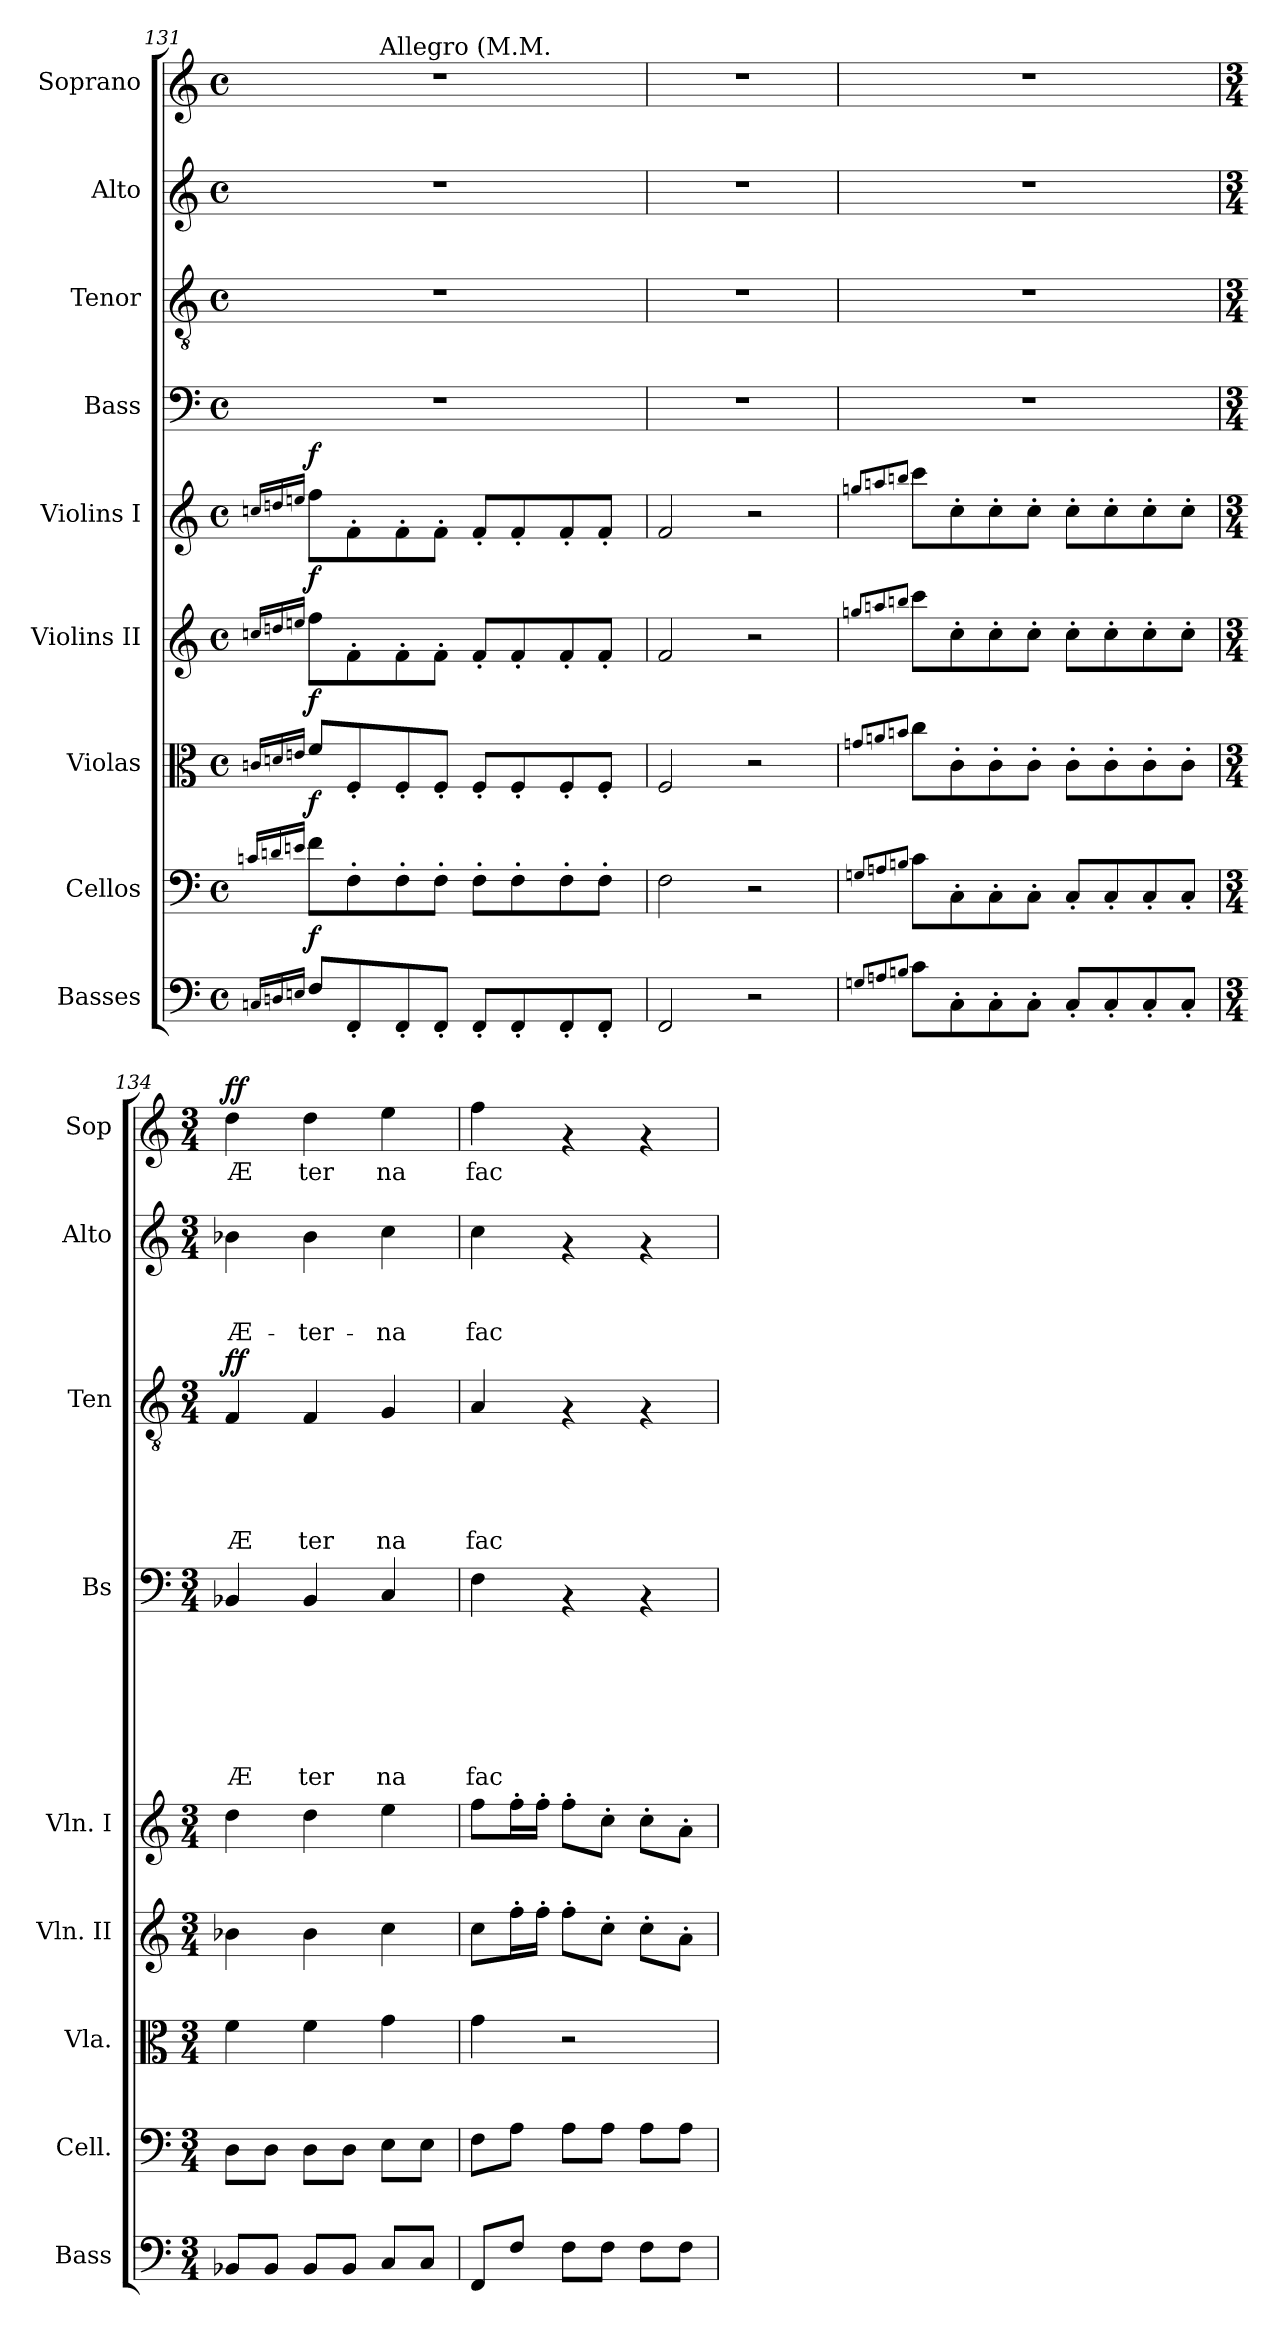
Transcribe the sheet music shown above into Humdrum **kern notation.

**kern	**dynam	**kern	**dynam	**kern	**dynam	**kern	**dynam	**kern	**dynam	**kern	**text	**text	**text	**text	**text	**text	**text	**kern	**text	**text	**text	**text	**text	**dynam	**kern	**text	**text	**text	**kern	**text	**dynam
*part9	*part9	*part8	*part8	*part7	*part7	*part6	*part6	*part5	*part5	*part4	*part4	*part4	*part4	*part4	*part4	*part4	*part4	*part3	*part3	*part3	*part3	*part3	*part3	*part3	*part2	*part2	*part2	*part2	*part1	*part1	*part1
*staff9	*staff9	*staff8	*staff8	*staff7	*staff7	*staff6	*staff6	*staff5	*staff5	*staff4	*staff4	*staff4	*staff4	*staff4	*staff4	*staff4	*staff4	*staff3	*staff3	*staff3	*staff3	*staff3	*staff3	*staff3	*staff2	*staff2	*staff2	*staff2	*staff1	*staff1	*staff1
*I"Basses	*	*I"Cellos	*	*I"Violas	*	*I"Violins II	*	*I"Violins I	*	*I"Bass	*	*	*	*	*	*	*	*I"Tenor	*	*	*	*	*	*	*I"Alto	*	*	*	*I"Soprano	*	*
*I'Bass	*	*I'Cell.	*	*I'Vla.	*	*I'Vln. II	*	*I'Vln. I	*	*I'Bs	*	*	*	*	*	*	*	*I'Ten	*	*	*	*	*	*	*I'Alto	*	*	*	*I'Sop	*	*
!!LO:PB:g=z
*clefF4	*	*clefF4	*	*clefC3	*	*clefG2	*	*clefG2	*	*clefF4	*	*	*	*	*	*	*	*clefGv2	*	*	*	*	*	*	*clefG2	*	*	*	*clefG2	*	*
*ITrd7c12	*	*	*	*	*	*	*	*	*	*	*	*	*	*	*	*	*	*	*	*	*	*	*	*	*	*	*	*	*	*	*
*k[]	*	*k[]	*	*k[]	*	*k[]	*	*k[]	*	*k[]	*	*	*	*	*	*	*	*k[]	*	*	*	*	*	*	*k[]	*	*	*	*k[]	*	*
*C:	*	*C:	*	*C:	*	*C:	*	*C:	*	*C:	*	*	*	*	*	*	*	*C:	*	*	*	*	*	*	*C:	*	*	*	*C:	*	*
*M4/4	*	*M4/4	*	*M4/4	*	*M4/4	*	*M4/4	*	*M4/4	*	*	*	*	*	*	*	*M4/4	*	*	*	*	*	*	*M4/4	*	*	*	*M4/4	*	*
*met(c)	*	*met(c)	*	*met(c)	*	*met(c)	*	*met(c)	*	*met(c)	*	*	*	*	*	*	*	*met(c)	*	*	*	*	*	*	*met(c)	*	*	*	*met(c)	*	*
=131	=131	=131	=131	=131	=131	=131	=131	=131	=131	=131	=131	=131	=131	=131	=131	=131	=131	=131	=131	=131	=131	=131	=131	=131	=131	=131	=131	=131	=131	=131	=131
16qCCn/LL	.	16qcn/LL	.	16qcn/LL	.	16qccn/LL	.	16qccn/LL	.	.	.	.	.	.	.	.	.	.	.	.	.	.	.	.	.	.	.	.	.	.	.
16qDDn/	.	16qdn/	.	16qdn/	.	16qddn/	.	16qddn/	.	.	.	.	.	.	.	.	.	.	.	.	.	.	.	.	.	.	.	.	.	.	.
16qEEn/JJ	.	16qen/JJ	.	16qen/JJ	.	16qeen/JJ	.	16qeen/JJ	.	.	.	.	.	.	.	.	.	.	.	.	.	.	.	.	.	.	.	.	.	.	.
!	!LO:DY:a	!	!LO:DY:a	!	!LO:DY:a	!	!LO:DY:a	!	!LO:DY:a	!	!	!	!	!	!	!	!	!	!	!	!	!	!	!	!	!	!	!	!	!	!
*	*	*	*	*	*	*	*	*	*	*	*	*	*	*	*	*	*	*	*	*	*	*	*	*	*	*	*	*	*^	*	*
8FF/L	f	8f\L	f	8f/L	f	8ff\L	f	8ff\L	f	1r	.	.	.	.	.	.	.	1r	.	.	.	.	.	.	1r	.	.	.	1r	8..ryy	.	.
8FFF'</	.	8F'>\	.	8F'</	.	8f'>\	.	8f'>\	.	.	.	.	.	.	.	.	.	.	.	.	.	.	.	.	.	.	.	.	.	.	.	.
!	!	!	!	!	!	!	!	!	!	!	!	!	!	!	!	!	!	!	!	!	!	!	!	!	!	!	!	!	!	!LO:TX:a:t=Allegro (M.M.	!	!
.	.	.	.	.	.	.	.	.	.	.	.	.	.	.	.	.	.	.	.	.	.	.	.	.	.	.	.	.	.	2ryy	.	.
8FFF'</	.	8F'>\	.	8F'</	.	8f'>\	.	8f'>\	.	.	.	.	.	.	.	.	.	.	.	.	.	.	.	.	.	.	.	.	.	.	.	.
8FFF'</J	.	8F'>\J	.	8F'</J	.	8f'>\J	.	8f'>\J	.	.	.	.	.	.	.	.	.	.	.	.	.	.	.	.	.	.	.	.	.	.	.	.
8FFF'</L	.	8F'>\L	.	8F'</L	.	8f'</L	.	8f'</L	.	.	.	.	.	.	.	.	.	.	.	.	.	.	.	.	.	.	.	.	.	.	.	.
8FFF'</	.	8F'>\	.	8F'</	.	8f'</	.	8f'</	.	.	.	.	.	.	.	.	.	.	.	.	.	.	.	.	.	.	.	.	.	.	.	.
.	.	.	.	.	.	.	.	.	.	.	.	.	.	.	.	.	.	.	.	.	.	.	.	.	.	.	.	.	.	4ryy	.	.
8FFF'</	.	8F'>\	.	8F'</	.	8f'</	.	8f'</	.	.	.	.	.	.	.	.	.	.	.	.	.	.	.	.	.	.	.	.	.	.	.	.
8FFF'</J	.	8F'>\J	.	8F'</J	.	8f'</J	.	8f'</J	.	.	.	.	.	.	.	.	.	.	.	.	.	.	.	.	.	.	.	.	.	.	.	.
.	.	.	.	.	.	.	.	.	.	.	.	.	.	.	.	.	.	.	.	.	.	.	.	.	.	.	.	.	.	32ryy	.	.
*	*	*	*	*	*	*	*	*	*	*	*	*	*	*	*	*	*	*	*	*	*	*	*	*	*	*	*	*	*v	*v	*	*
=132	=132	=132	=132	=132	=132	=132	=132	=132	=132	=132	=132	=132	=132	=132	=132	=132	=132	=132	=132	=132	=132	=132	=132	=132	=132	=132	=132	=132	=132	=132	=132
2FFF/	.	2F\	.	2F/	.	2f/	.	2f/	.	1r	.	.	.	.	.	.	.	1r	.	.	.	.	.	.	1r	.	.	.	1r	.	.
2r	.	2r	.	2r	.	2r	.	2r	.	.	.	.	.	.	.	.	.	.	.	.	.	.	.	.	.	.	.	.	.	.	.
=133	=133	=133	=133	=133	=133	=133	=133	=133	=133	=133	=133	=133	=133	=133	=133	=133	=133	=133	=133	=133	=133	=133	=133	=133	=133	=133	=133	=133	=133	=133	=133
8qGGn/L	.	8qGn/L	.	8qgn/L	.	8qggn/L	.	8qggn/L	.	.	.	.	.	.	.	.	.	.	.	.	.	.	.	.	.	.	.	.	.	.	.
8qAAn/	.	8qAn/	.	8qan/	.	8qaan/	.	8qaan/	.	.	.	.	.	.	.	.	.	.	.	.	.	.	.	.	.	.	.	.	.	.	.
8qBBn/J	.	8qBn/J	.	8qbn/J	.	8qbbn/J	.	8qbbn/J	.	.	.	.	.	.	.	.	.	.	.	.	.	.	.	.	.	.	.	.	.	.	.
8C\L	.	8c\L	.	8cc\L	.	8ccc\L	.	8ccc\L	.	1r	.	.	.	.	.	.	.	1r	.	.	.	.	.	.	1r	.	.	.	1r	.	.
8CC'>\	.	8C'>\	.	8c'>\	.	8cc'>\	.	8cc'>\	.	.	.	.	.	.	.	.	.	.	.	.	.	.	.	.	.	.	.	.	.	.	.
8CC'>\	.	8C'>\	.	8c'>\	.	8cc'>\	.	8cc'>\	.	.	.	.	.	.	.	.	.	.	.	.	.	.	.	.	.	.	.	.	.	.	.
8CC'>\J	.	8C'>\J	.	8c'>\J	.	8cc'>\J	.	8cc'>\J	.	.	.	.	.	.	.	.	.	.	.	.	.	.	.	.	.	.	.	.	.	.	.
8CC'</L	.	8C'</L	.	8c'>\L	.	8cc'>\L	.	8cc'>\L	.	.	.	.	.	.	.	.	.	.	.	.	.	.	.	.	.	.	.	.	.	.	.
8CC'</	.	8C'</	.	8c'>\	.	8cc'>\	.	8cc'>\	.	.	.	.	.	.	.	.	.	.	.	.	.	.	.	.	.	.	.	.	.	.	.
8CC'</	.	8C'</	.	8c'>\	.	8cc'>\	.	8cc'>\	.	.	.	.	.	.	.	.	.	.	.	.	.	.	.	.	.	.	.	.	.	.	.
8CC'</J	.	8C'</J	.	8c'>\J	.	8cc'>\J	.	8cc'>\J	.	.	.	.	.	.	.	.	.	.	.	.	.	.	.	.	.	.	.	.	.	.	.
=134	=134	=134	=134	=134	=134	=134	=134	=134	=134	=134	=134	=134	=134	=134	=134	=134	=134	=134	=134	=134	=134	=134	=134	=134	=134	=134	=134	=134	=134	=134	=134
*M3/4	*	*M3/4	*	*M3/4	*	*M3/4	*	*M3/4	*	*M3/4	*	*	*	*	*	*	*	*M3/4	*	*	*	*	*	*	*M3/4	*	*	*	*M3/4	*	*
!	!	!	!	!	!	!	!	!	!	!	!	!	!	!	!	!	!LO:LY:b	!	!	!	!	!	!LO:LY:b	!LO:DY:b	!	!	!	!LO:LY:b	!	!LO:LY:b	!LO:DY:a
8BBB-X/L	.	8D\L	.	4f\	.	4b-X\	.	4dd\	.	4BB-X/	.	.	.	.	.	.	Æ	4F/	.	.	.	.	Æ	ff	4b-X\	.	.	Æ-	4dd\	Æ	ff
8BBB-/J	.	8D\J	.	.	.	.	.	.	.	.	.	.	.	.	.	.	.	.	.	.	.	.	.	.	.	.	.	.	.	.	.
!	!	!	!	!	!	!	!	!	!	!	!	!	!	!	!	!	!LO:LY:b	!	!	!	!	!	!LO:LY:b	!	!	!	!	!LO:LY:b	!	!LO:LY:b	!
8BBB-/L	.	8D\L	.	4f\	.	4b-\	.	4dd\	.	4BB-/	.	.	.	.	.	.	ter	4F/	.	.	.	.	ter	.	4b-\	.	.	-ter-	4dd\	ter	.
8BBB-/J	.	8D\J	.	.	.	.	.	.	.	.	.	.	.	.	.	.	.	.	.	.	.	.	.	.	.	.	.	.	.	.	.
!	!	!	!	!	!	!	!	!	!	!	!	!	!	!	!	!	!LO:LY:b	!	!	!	!	!	!LO:LY:b	!	!	!	!	!LO:LY:b	!	!LO:LY:b	!
8CC/L	.	8E\L	.	4g\	.	4cc\	.	4ee\	.	4C/	.	.	.	.	.	.	na	4G/	.	.	.	.	na	.	4cc\	.	.	-na	4ee\	na	.
8CC/J	.	8E\J	.	.	.	.	.	.	.	.	.	.	.	.	.	.	.	.	.	.	.	.	.	.	.	.	.	.	.	.	.
=135	=135	=135	=135	=135	=135	=135	=135	=135	=135	=135	=135	=135	=135	=135	=135	=135	=135	=135	=135	=135	=135	=135	=135	=135	=135	=135	=135	=135	=135	=135	=135
!	!	!	!	!	!	!	!	!	!	!	!	!	!	!	!	!	!LO:LY:b	!	!	!	!	!	!LO:LY:b	!	!	!	!	!LO:LY:b	!	!LO:LY:b	!
8FFF/L	.	8F\L	.	4g\	.	8cc\L	.	8ff\L	.	4F\	.	.	.	.	.	.	fac	4A/	.	.	.	.	fac	.	4cc\	.	.	fac	4ff\	fac	.
8FF/J	.	8A\J	.	.	.	16ff'>\L	.	16ff'>\L	.	.	.	.	.	.	.	.	.	.	.	.	.	.	.	.	.	.	.	.	.	.	.
.	.	.	.	.	.	16ff'>\JJ	.	16ff'>\JJ	.	.	.	.	.	.	.	.	.	.	.	.	.	.	.	.	.	.	.	.	.	.	.
8FF\L	.	8A\L	.	2r	.	8ff'>\L	.	8ff'>\L	.	4rAA	.	.	.	.	.	.	.	4rF	.	.	.	.	.	.	4rf	.	.	.	4rf	.	.
8FF\J	.	8A\J	.	.	.	8cc'>\J	.	8cc'>\J	.	.	.	.	.	.	.	.	.	.	.	.	.	.	.	.	.	.	.	.	.	.	.
8FF\L	.	8A\L	.	.	.	8cc'>\L	.	8cc'>\L	.	4rAA	.	.	.	.	.	.	.	4rF	.	.	.	.	.	.	4rf	.	.	.	4rf	.	.
8FF\J	.	8A\J	.	.	.	8a'>\J	.	8a'>\J	.	.	.	.	.	.	.	.	.	.	.	.	.	.	.	.	.	.	.	.	.	.	.
=	=	=	=	=	=	=	=	=	=	=	=	=	=	=	=	=	=	=	=	=	=	=	=	=	=	=	=	=	=	=	=
*-	*-	*-	*-	*-	*-	*-	*-	*-	*-	*-	*-	*-	*-	*-	*-	*-	*-	*-	*-	*-	*-	*-	*-	*-	*-	*-	*-	*-	*-	*-	*-
